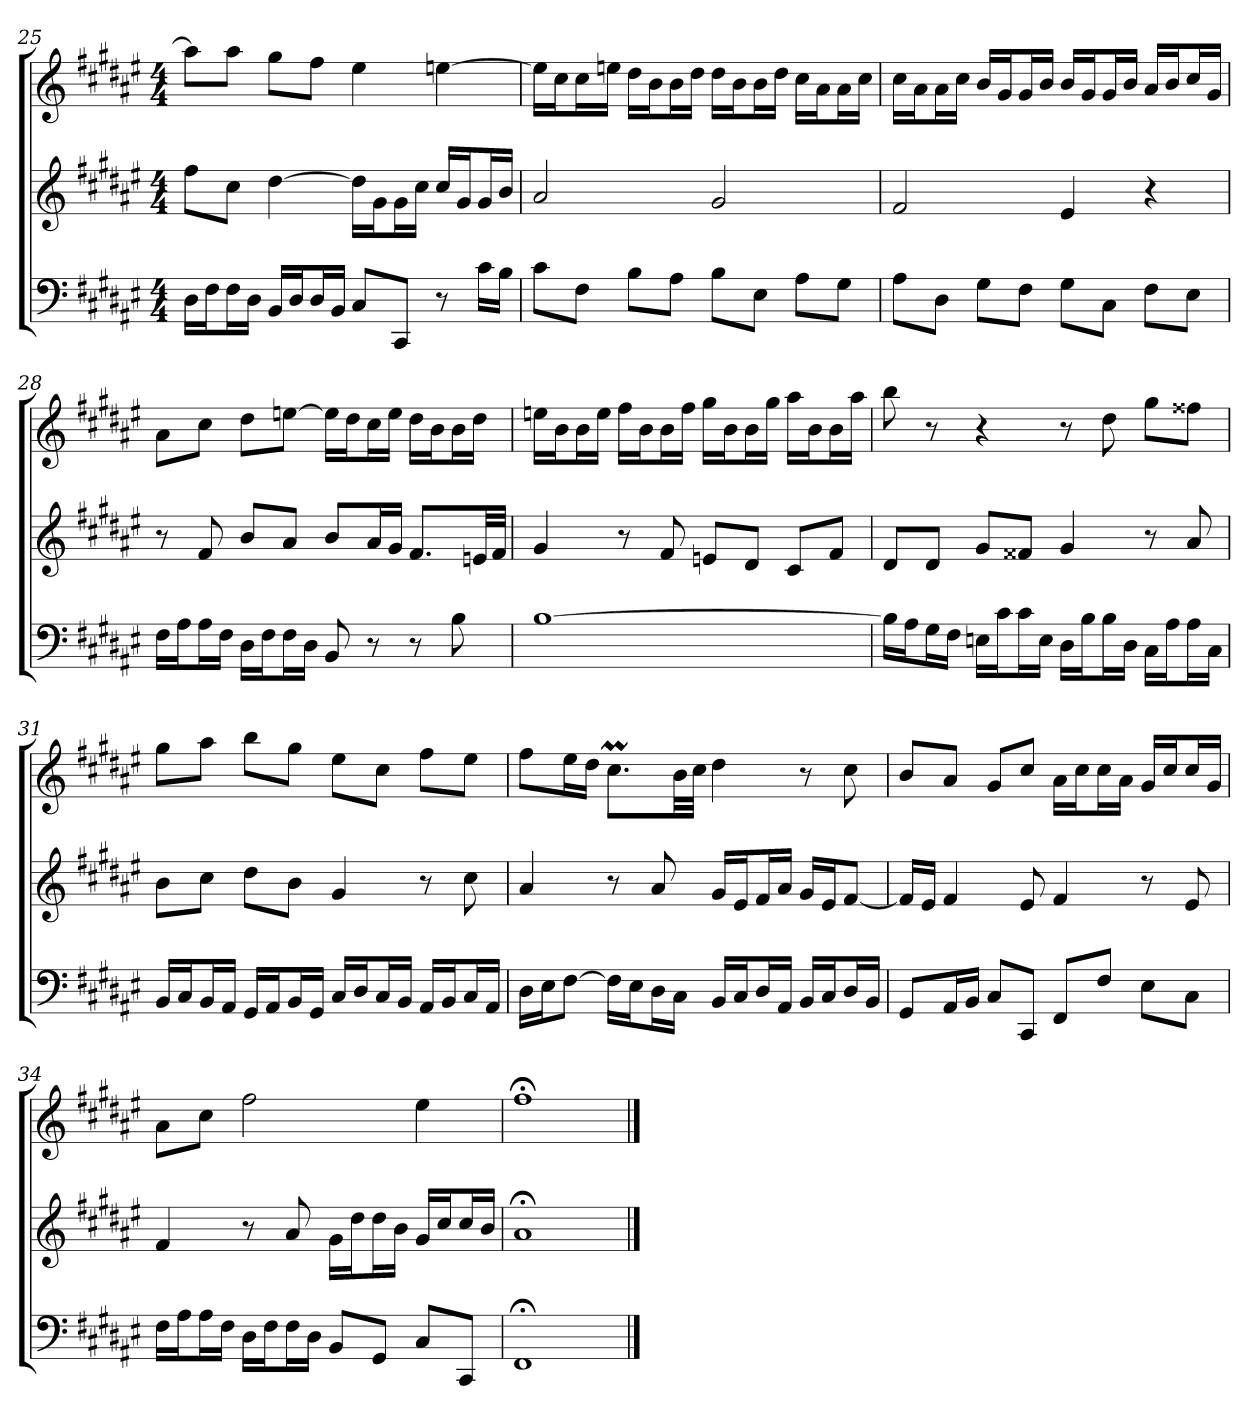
**kern	**kern	**kern
*part3	*part2	*part1
*staff3	*staff2	*staff1
*k[f#c#g#d#a#e#]	*k[f#c#g#d#a#e#]	*k[f#c#g#d#a#e#]
*F#:	*F#:	*F#:
*M4/4	*M4/4	*M4/4
=25	=25	=25
16D#LL	8ff#L	8aa#L]
16F#J	.	.
16F#L	8cc#J	8aa#J
16D#JJ	.	.
16BBLL	[4dd#	8gg#L
16D#J	.	.
16D#L	.	8ff#J
16BBJJ	.	.
8C#L	16dd#LL]	4ee#
.	16g#J	.
8CC#J	16g#L	.
.	16cc#JJ	.
8r	16cc#LL	[4een
.	16g#J	.
16c#LL	16g#L	.
16BJJ	16bJJ	.
=26	=26	=26
8c#L	2a#	16eenLL]
.	.	16cc#J
8F#J	.	16cc#L
.	.	16eeJJ
8BL	.	16dd#LL
.	.	16bJ
8A#J	.	16bL
.	.	16dd#JJ
8BL	2g#	16dd#LL
.	.	16bJ
8E#J	.	16bL
.	.	16dd#JJ
8A#L	.	16cc#LL
.	.	16a#J
8G#J	.	16a#L
.	.	16cc#JJ
=27	=27	=27
8A#L	2f#	16cc#LL
.	.	16a#J
8D#J	.	16a#L
.	.	16cc#JJ
8G#L	.	16bLL
.	.	16g#J
8F#J	.	16g#L
.	.	16bJJ
8G#L	4e#	16bLL
.	.	16g#J
8C#J	.	16g#L
.	.	16bJJ
8F#L	4r	16a#LL
.	.	16bJ
8E#J	.	16cc#L
.	.	16g#JJ
=28	=28	=28
16F#LL	8r	8a#L
16A#J	.	.
16A#L	8f#	8cc#J
16F#JJ	.	.
16D#LL	8bL	8dd#L
16F#J	.	.
16F#L	8a#J	[8eenJ
16D#JJ	.	.
8BB	8bL	16eeLL]
.	.	16dd#J
8r	16a#L	16cc#L
.	16g#JJ	16eeJJ
8r	8.f#L	16dd#LL
.	.	16bJ
8B	.	16bL
.	32enLL	16dd#JJ
.	32f#JJJ	.
=29	=29	=29
[1B	4g#	16eenLL
.	.	16bJ
.	.	16bL
.	.	16eeJJ
.	8r	16ff#LL
.	.	16bJ
.	8f#	16bL
.	.	16ff#JJ
.	8enL	16gg#LL
.	.	16bJ
.	8d#J	16bL
.	.	16gg#JJ
.	8c#L	16aa#LL
.	.	16bJ
.	8f#J	16bL
.	.	16aa#JJ
=30	=30	=30
16BLL]	8d#L	8bb
16A#J	.	.
16G#L	8d#J	8r
16F#JJ	.	.
16EnLL	8g#L	4r
16c#J	.	.
16c#L	8f##XJ	.
16EJJ	.	.
16D#LL	4g#	8r
16BJ	.	.
16BL	.	8dd#
16D#JJ	.	.
16C#LL	8r	8gg#L
16A#J	.	.
16A#L	8a#	8ff##XJ
16C#JJ	.	.
=31	=31	=31
16BBLL	8bL	8gg#L
16C#J	.	.
16BBL	8cc#J	8aa#J
16AA#JJ	.	.
16GG#LL	8dd#L	8bbL
16AA#J	.	.
16BBL	8bJ	8gg#J
16GG#JJ	.	.
16C#LL	4g#	8ee#L
16D#J	.	.
16C#L	.	8cc#J
16BBJJ	.	.
16AA#LL	8r	8ff#L
16BBJ	.	.
16C#L	8cc#	8ee#J
16AA#JJ	.	.
=32	=32	=32
16D#LL	4a#	8ff#L
16E#J	.	.
[8F#J	.	16ee#L
.	.	16dd#JJ
16F#LL]	8r	8.cc#ML
16E#J	.	.
16D#L	8a#	.
16C#JJ	.	32bLL
.	.	32cc#JJJ
16BBLL	16g#LL	4dd#
16C#J	16e#J	.
16D#L	16f#L	.
16AA#JJ	16a#JJ	.
16BBLL	16g#LL	8r
16C#J	16e#J	.
16D#L	[8f#J	8cc#
16BBJJ	.	.
=33	=33	=33
8GG#L	16f#LL]	8bL
.	16e#JJ	.
16AA#L	4f#	8a#J
16BBJJ	.	.
8C#L	.	8g#L
8CC#J	8e#	8cc#J
8FF#L	4f#	16a#LL
.	.	16cc#J
8F#J	.	16cc#L
.	.	16a#JJ
8E#L	8r	16g#LL
.	.	16cc#J
8C#J	8e#	16cc#L
.	.	16g#JJ
=34	=34	=34
16F#LL	4f#	8a#L
16A#J	.	.
16A#L	.	8cc#J
16F#JJ	.	.
16D#LL	8r	2ff#
16F#J	.	.
16F#L	8a#	.
16D#JJ	.	.
8BBL	16g#LL	.
.	16dd#J	.
8GG#J	16dd#L	.
.	16bJJ	.
8C#L	16g#LL	4ee#
.	16cc#J	.
8CC#J	16cc#L	.
.	16bJJ	.
=35	=35	=35
1FF#;<	1a#;<	1ff#;<
==	==	==
*-	*-	*-
